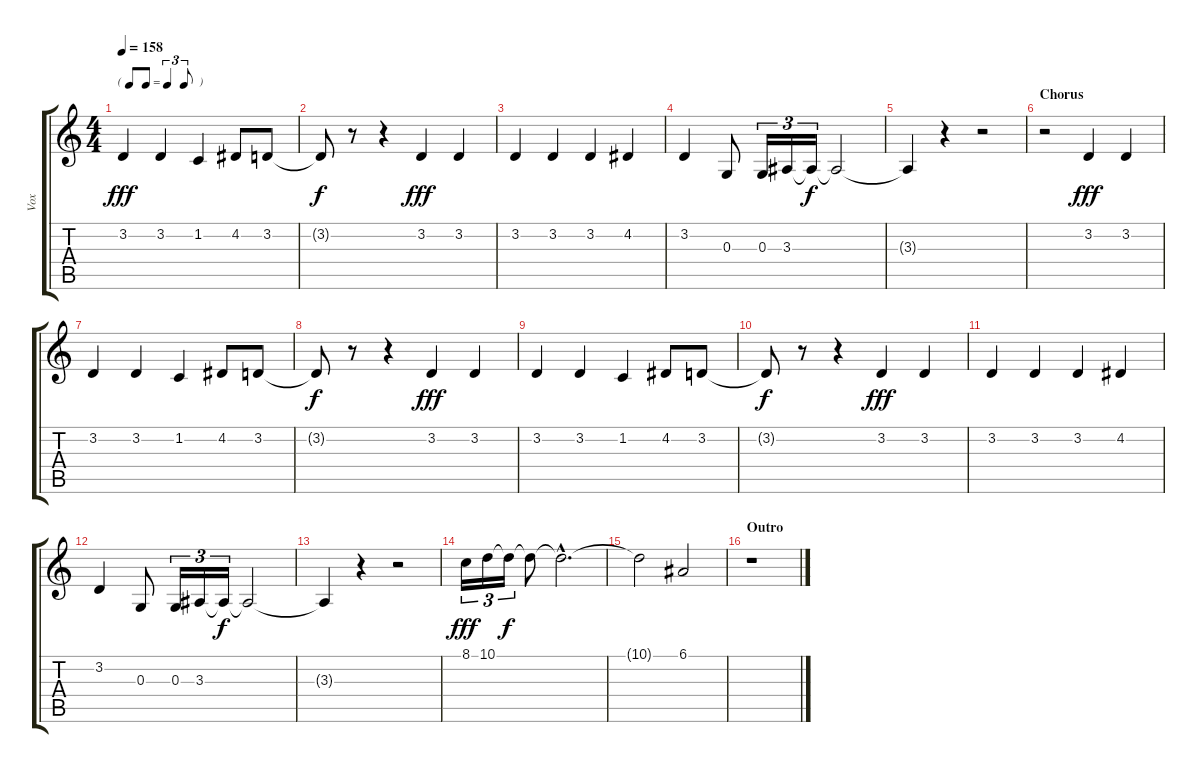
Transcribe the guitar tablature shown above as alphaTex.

\track ("Vox" "Vox") {instrument bassoon}
\staff {score tabs}
\tuning (E4 B3 G3 D3 A2 E2) {hide}
\ts (4 4)
\tf triplet8th
\tempo 158
\clef g2
\ks c
3.2.4{dy fff} 3.2.4 1.2.4 4.2.8 3.2.8 |
3.2{t}.8{dy f} r.8 r.4 3.2.4{dy fff} 3.2.4 |
3.2.4 3.2.4 3.2.4 4.2.4 |
3.2.4 0.3.8 0.3.16{tu (3 2)} 3.3.16{tu (3 2)} 3.3{t}.16{tu (3 2) dy f} 3.3{t}.2 |
3.3{t}.4 r.4 r.2 |
\section ("" "Chorus")
r.2 3.2.4{dy fff} 3.2.4 |
3.2.4 3.2.4 1.2.4 4.2.8 3.2.8 |
3.2{t}.8{dy f} r.8 r.4 3.2.4{dy fff} 3.2.4 |
3.2.4 3.2.4 1.2.4 4.2.8 3.2.8 |
3.2{t}.8{dy f} r.8 r.4 3.2.4{dy fff} 3.2.4 |
3.2.4 3.2.4 3.2.4 4.2.4 |
3.2.4 0.3.8 0.3.16{tu (3 2)} 3.3.16{tu (3 2)} 3.3{t}.16{tu (3 2) dy f} 3.3{t}.2 |
3.3{t}.4 r.4 r.2 |
8.1.16{tu (3 2) dy fff} 10.1.16{tu (3 2)} 10.1{t}.16{tu (3 2) dy f} 10.1{t}.8 10.1{hac t}.2{d} |
10.1{t}.2 6.1.2 |
\section ("" "Outro")
r.1
